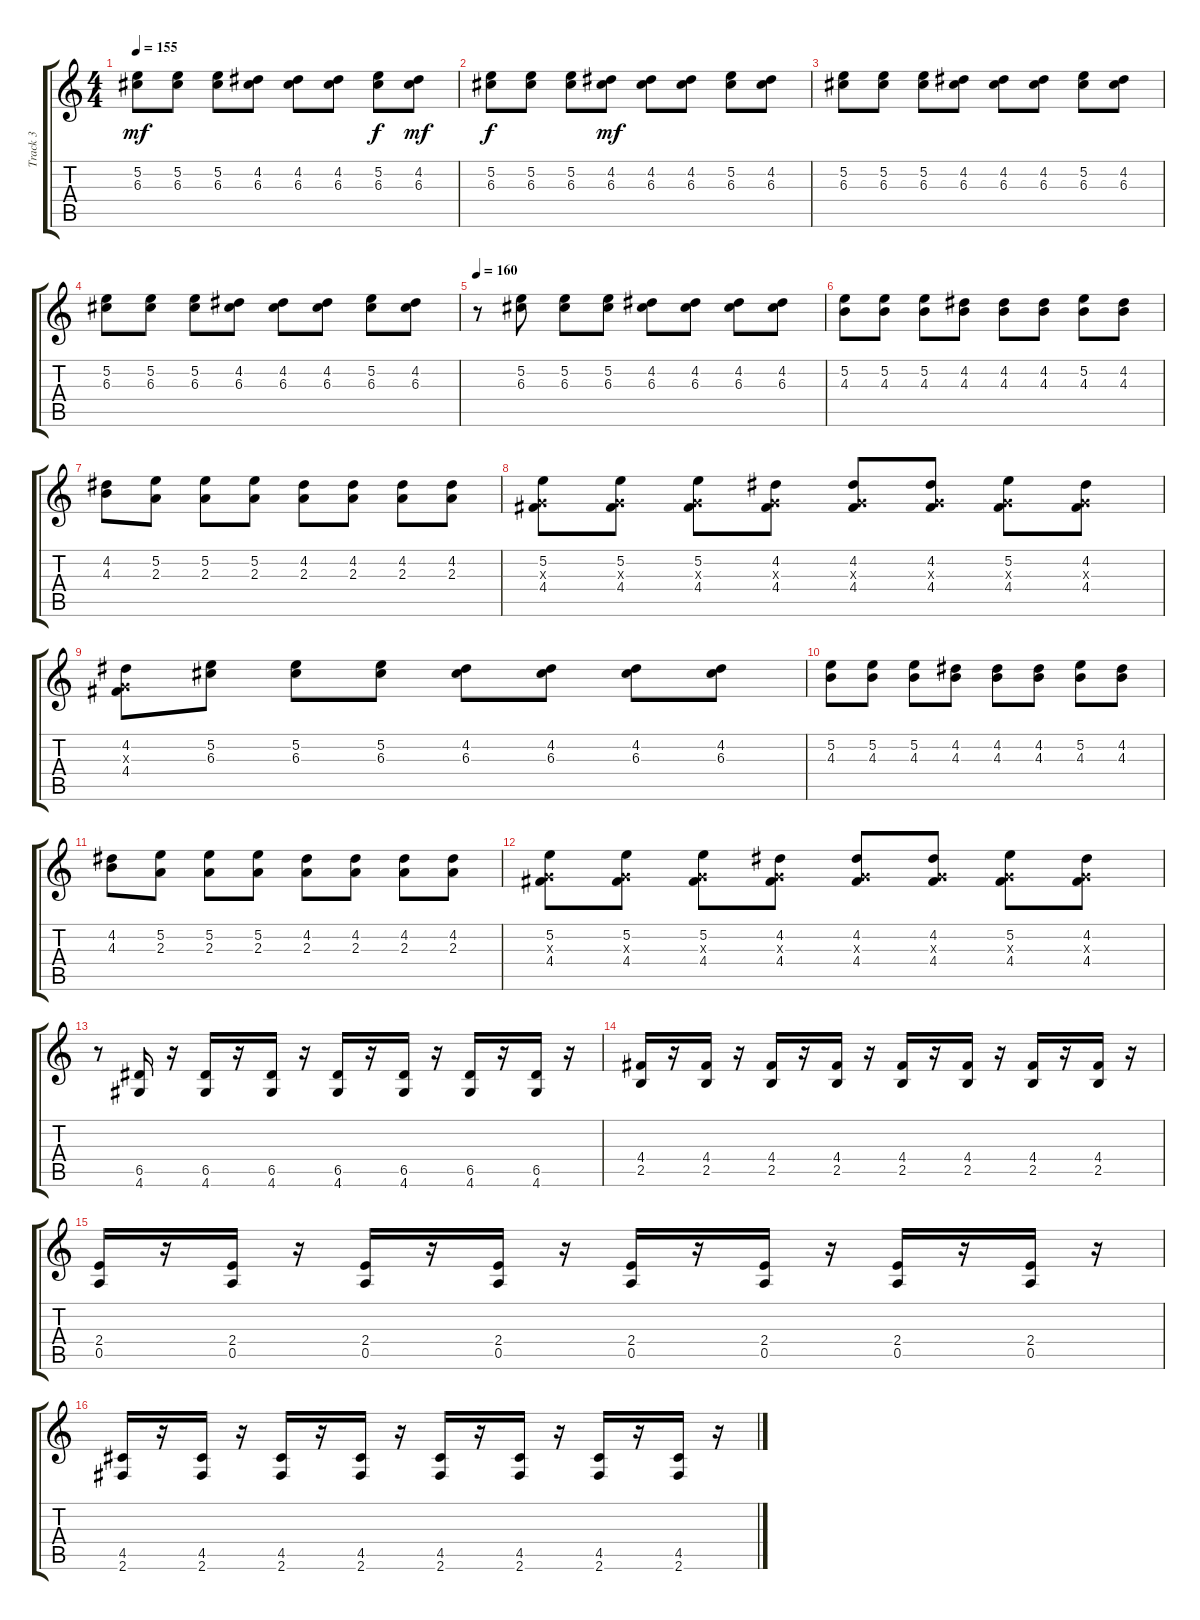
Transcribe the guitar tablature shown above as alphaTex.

\track ("Track 3" "Track 3") {instrument distortionguitar}
\staff {score tabs}
\tuning (E4 B3 G3 D3 A2 E2) {hide}
\ts (4 4)
\tempo 155
\clef g2
\ks c
(5.2 6.3).8{dy mf instrument distortionguitar} (5.2 6.3).8 (5.2 6.3).8 (4.2 6.3).8 (4.2 6.3).8 (4.2 6.3).8 (5.2 6.3).8{dy f} (4.2 6.3).8{dy mf} |
(5.2 6.3).8{dy f} (5.2 6.3).8 (5.2 6.3).8 (4.2 6.3).8{dy mf} (4.2 6.3).8 (4.2 6.3).8 (5.2 6.3).8 (4.2 6.3).8 |
(5.2 6.3).8 (5.2 6.3).8 (5.2 6.3).8 (4.2 6.3).8 (4.2 6.3).8 (4.2 6.3).8 (5.2 6.3).8 (4.2 6.3).8 |
(5.2 6.3).8 (5.2 6.3).8 (5.2 6.3).8 (4.2 6.3).8 (4.2 6.3).8 (4.2 6.3).8 (5.2 6.3).8 (4.2 6.3).8 |
\tempo 160
r.8 (5.2 6.3).8{volume 12} (5.2 6.3).8 (5.2 6.3).8 (4.2 6.3).8 (4.2 6.3).8 (4.2 6.3).8 (4.2 6.3).8 |
(5.2 4.3).8 (5.2 4.3).8 (5.2 4.3).8 (4.2 4.3).8 (4.2 4.3).8 (4.2 4.3).8 (5.2 4.3).8 (4.2 4.3).8 |
(4.2 4.3).8 (5.2 2.3).8 (5.2 2.3).8 (5.2 2.3).8 (4.2 2.3).8 (4.2 2.3).8 (4.2 2.3).8 (4.2 2.3).8 |
(5.2 0.3{x} 4.4).8 (5.2 0.3{x} 4.4).8 (5.2 0.3{x} 4.4).8 (4.2 0.3{x} 4.4).8 (4.2 0.3{x} 4.4).8 (4.2 0.3{x} 4.4).8 (5.2 0.3{x} 4.4).8 (4.2 0.3{x} 4.4).8 |
(4.2 0.3{x} 4.4).8 (5.2 6.3).8 (5.2 6.3).8 (5.2 6.3).8 (4.2 6.3).8 (4.2 6.3).8 (4.2 6.3).8 (4.2 6.3).8 |
(5.2 4.3).8 (5.2 4.3).8 (5.2 4.3).8 (4.2 4.3).8 (4.2 4.3).8 (4.2 4.3).8 (5.2 4.3).8 (4.2 4.3).8 |
(4.2 4.3).8 (5.2 2.3).8 (5.2 2.3).8 (5.2 2.3).8 (4.2 2.3).8 (4.2 2.3).8 (4.2 2.3).8 (4.2 2.3).8 |
(5.2 0.3{x} 4.4).8 (5.2 0.3{x} 4.4).8 (5.2 0.3{x} 4.4).8 (4.2 0.3{x} 4.4).8 (4.2 0.3{x} 4.4).8 (4.2 0.3{x} 4.4).8 (5.2 0.3{x} 4.4).8 (4.2 0.3{x} 4.4).8 |
r.8 (6.5 4.6).16 r.16 (6.5 4.6).16 r.16 (6.5 4.6).16 r.16 (6.5 4.6).16 r.16 (6.5 4.6).16 r.16 (6.5 4.6).16 r.16 (6.5 4.6).16 r.16 |
(4.4 2.5).16 r.16 (4.4 2.5).16 r.16 (4.4 2.5).16 r.16 (4.4 2.5).16 r.16 (4.4 2.5).16 r.16 (4.4 2.5).16 r.16 (4.4 2.5).16 r.16 (4.4 2.5).16 r.16 |
(2.4 0.5).16 r.16 (2.4 0.5).16 r.16 (2.4 0.5).16 r.16 (2.4 0.5).16 r.16 (2.4 0.5).16 r.16 (2.4 0.5).16 r.16 (2.4 0.5).16 r.16 (2.4 0.5).16 r.16 |
(4.5 2.6).16 r.16 (4.5 2.6).16 r.16 (4.5 2.6).16 r.16 (4.5 2.6).16 r.16 (4.5 2.6).16 r.16 (4.5 2.6).16 r.16 (4.5 2.6).16 r.16 (4.5 2.6).16 r.16
